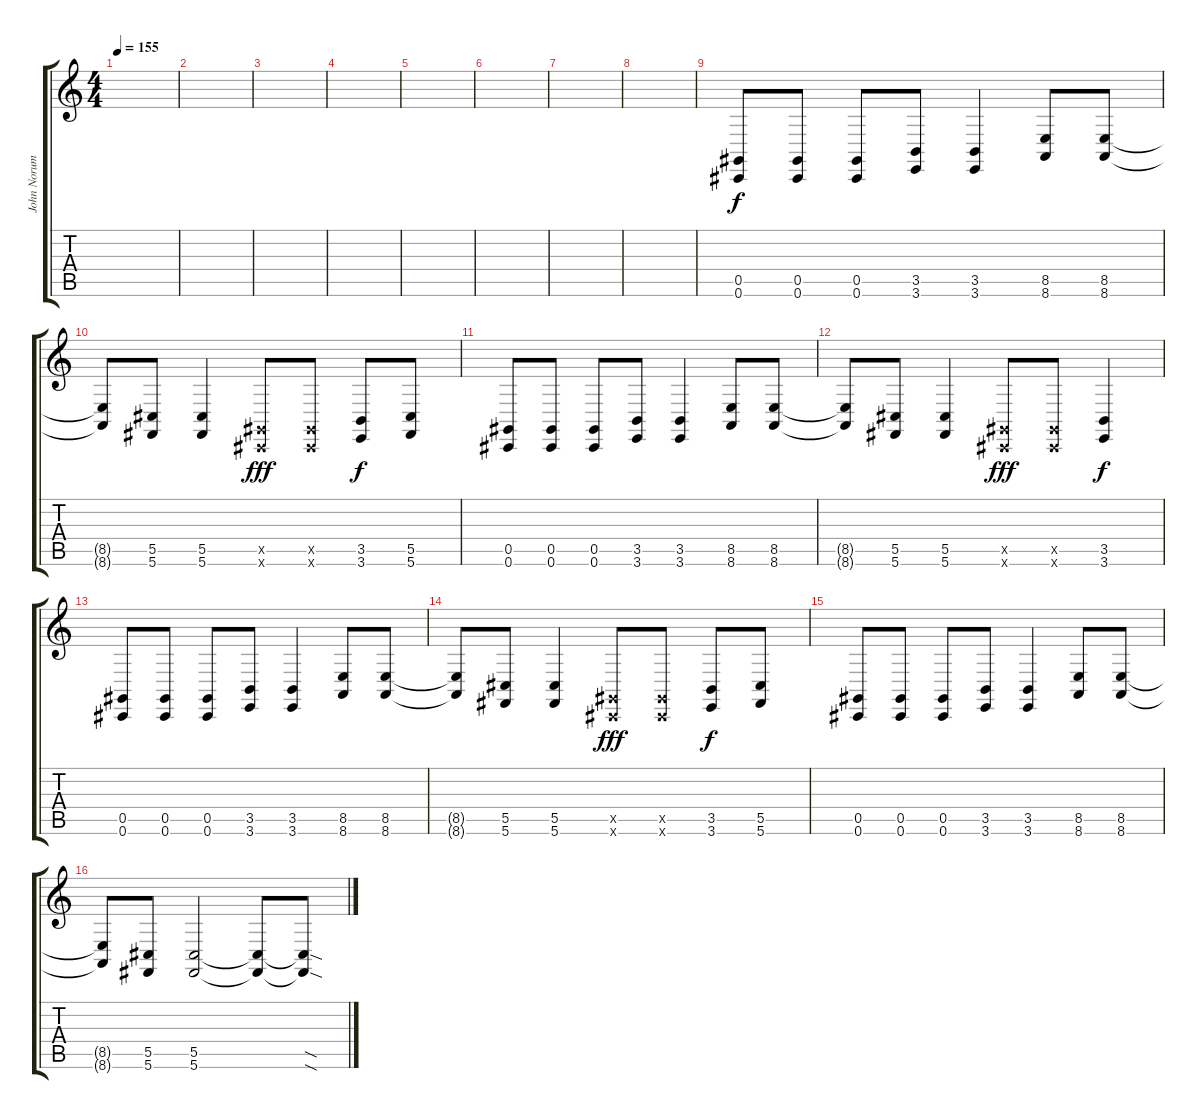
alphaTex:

\track ("John Norum" "John Norum") {instrument tremolostrings}
\staff {score tabs}
\tuning (Eb4 Bb3 Gb3 Db3 Ab2 Db2) {hide}
\ts (4 4)
\tempo 155
\clef g2
\ks c
|
|
|
|
|
|
|
|
(0.5 0.6).8 (0.5 0.6).8 (0.5 0.6).8 (3.5 3.6).8 (3.5 3.6).4 (8.5 8.6).8 (8.5 8.6).8 |
(8.5{t} 8.6{t}).8 (5.5 5.6).8 (5.5 5.6).4 (0.5{x} 0.6{x}).8{dy fff} (0.5{x} 0.6{x}).8 (3.5 3.6).8{dy f} (5.5 5.6).8 |
(0.5 0.6).8 (0.5 0.6).8 (0.5 0.6).8 (3.5 3.6).8 (3.5 3.6).4 (8.5 8.6).8 (8.5 8.6).8 |
(8.5{t} 8.6{t}).8 (5.5 5.6).8 (5.5 5.6).4 (0.5{x} 0.6{x}).8{dy fff} (0.5{x} 0.6{x}).8 (3.5 3.6).4{dy f} |
(0.5 0.6).8 (0.5 0.6).8 (0.5 0.6).8 (3.5 3.6).8 (3.5 3.6).4 (8.5 8.6).8 (8.5 8.6).8 |
(8.5{t} 8.6{t}).8 (5.5 5.6).8 (5.5 5.6).4 (0.5{x} 0.6{x}).8{dy fff} (0.5{x} 0.6{x}).8 (3.5 3.6).8{dy f} (5.5 5.6).8 |
(0.5 0.6).8 (0.5 0.6).8 (0.5 0.6).8 (3.5 3.6).8 (3.5 3.6).4 (8.5 8.6).8 (8.5 8.6).8 |
(8.5{t} 8.6{t}).8 (5.5 5.6).8 (5.5 5.6).2 (5.5{t} 5.6{t}).8 (5.5{sod t} 5.6{sod t}).8
